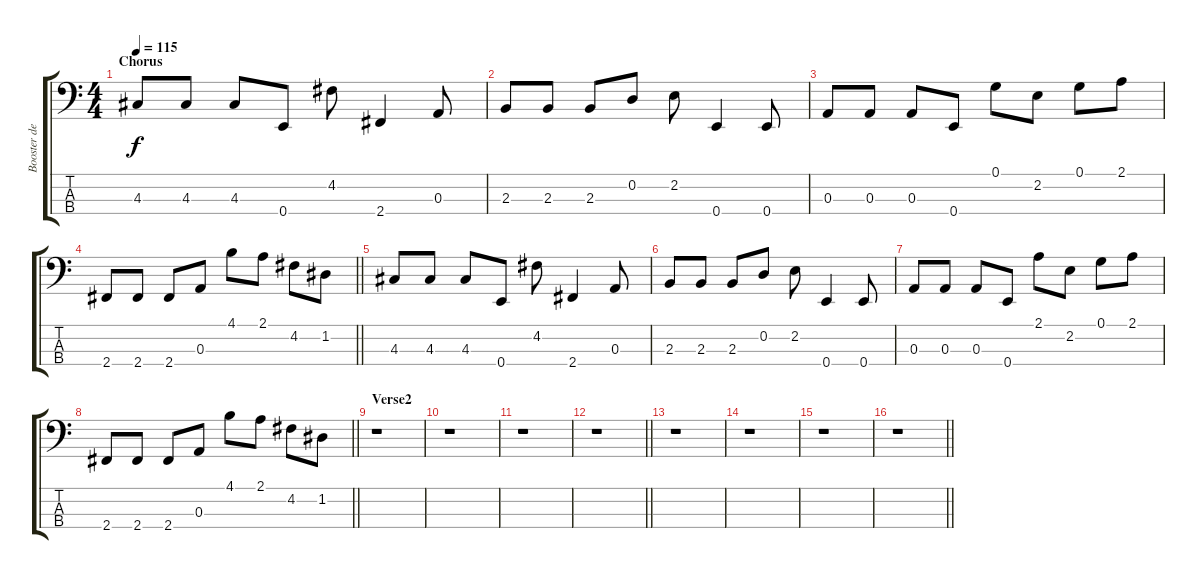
\track ("Booster del Bajo" "Booster de") {instrument electricbassfinger}
\staff {score tabs}
\tuning (G2 D2 A1 E1) {hide}
\ts (4 4)
\section ("" "Chorus")
\tempo 115
\clef f4
\ks c
4.3.8{dy f} 4.3.8 4.3.8 0.4.8 4.2.8 2.4.4 0.3.8 |
2.3.8 2.3.8 2.3.8 0.2.8 2.2.8 0.4.4 0.4.8 |
0.3.8 0.3.8 0.3.8 0.4.8 0.1.8 2.2.8 0.1.8 2.1.8 |
\barLineRight lightlight
2.4.8 2.4.8 2.4.8 0.3.8 4.1.8 2.1.8 4.2.8 1.2.8 |
4.3.8 4.3.8 4.3.8 0.4.8 4.2.8 2.4.4 0.3.8 |
2.3.8 2.3.8 2.3.8 0.2.8 2.2.8 0.4.4 0.4.8 |
0.3.8 0.3.8 0.3.8 0.4.8 2.1.8 2.2.8 0.1.8 2.1.8 |
\barLineRight lightlight
2.4.8 2.4.8 2.4.8 0.3.8 4.1.8 2.1.8 4.2.8 1.2.8 |
\section ("" "Verse2")
r.1 |
r.1 |
r.1 |
\barLineRight lightlight
r.1 |
r.1 |
r.1 |
r.1 |
\barLineRight lightlight
r.1
